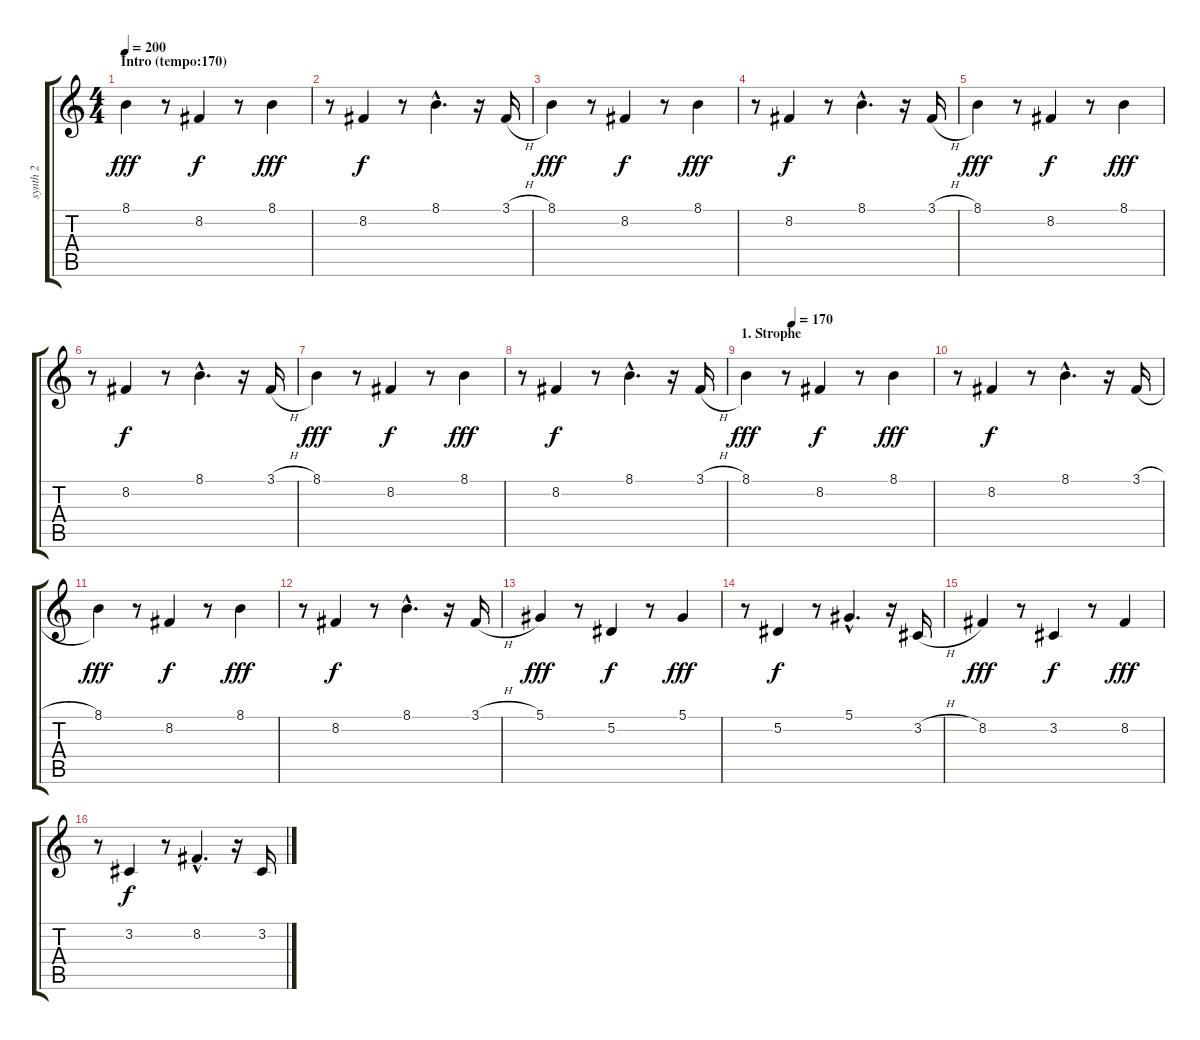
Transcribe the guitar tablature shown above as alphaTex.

\track ("synth 2" "synth 2") {instrument lead2sawtooth}
\staff {score tabs}
\tuning (Eb4 Bb3 Gb3 Db3 Ab2 Eb2) {hide}
\ts (4 4)
\section ("" "Intro (tempo:170)")
\tempo 200
\tempo 170
\tempo 200
\clef g2
\ks c
8.1.4{dy fff instrument lead2sawtooth} r.8 8.2.4{dy f} r.8 8.1.4{dy fff} |
r.8 8.2.4{dy f} r.8 8.1{hac}.4{d} r.16 3.1{h}.16 |
8.1.4{dy fff} r.8 8.2.4{dy f} r.8 8.1.4{dy fff} |
r.8 8.2.4{dy f} r.8 8.1{hac}.4{d} r.16 3.1{h}.16 |
8.1.4{dy fff} r.8 8.2.4{dy f} r.8 8.1.4{dy fff} |
r.8 8.2.4{dy f} r.8 8.1{hac}.4{d} r.16 3.1{h}.16 |
8.1.4{dy fff} r.8 8.2.4{dy f} r.8 8.1.4{dy fff} |
r.8 8.2.4{dy f} r.8 8.1{hac}.4{d} r.16 3.1{h}.16 |
\section ("" "1. Strophe")
\tempo (170 0.25)
8.1.4{dy fff} r.8 8.2.4{dy f} r.8 8.1.4{dy fff} |
r.8 8.2.4{dy f} r.8 8.1{hac}.4{d} r.16 3.1{h}.16 |
8.1.4{dy fff} r.8 8.2.4{dy f} r.8 8.1.4{dy fff} |
r.8 8.2.4{dy f} r.8 8.1{hac}.4{d} r.16 3.1{h}.16 |
5.1.4{dy fff} r.8 5.2.4{dy f} r.8 5.1.4{dy fff} |
r.8 5.2.4{dy f} r.8 5.1{hac}.4{d} r.16 3.2{h}.16 |
8.2.4{dy fff} r.8 3.2.4{dy f} r.8 8.2.4{dy fff} |
r.8 3.2.4{dy f} r.8 8.2{hac}.4{d} r.16 3.2{h}.16
